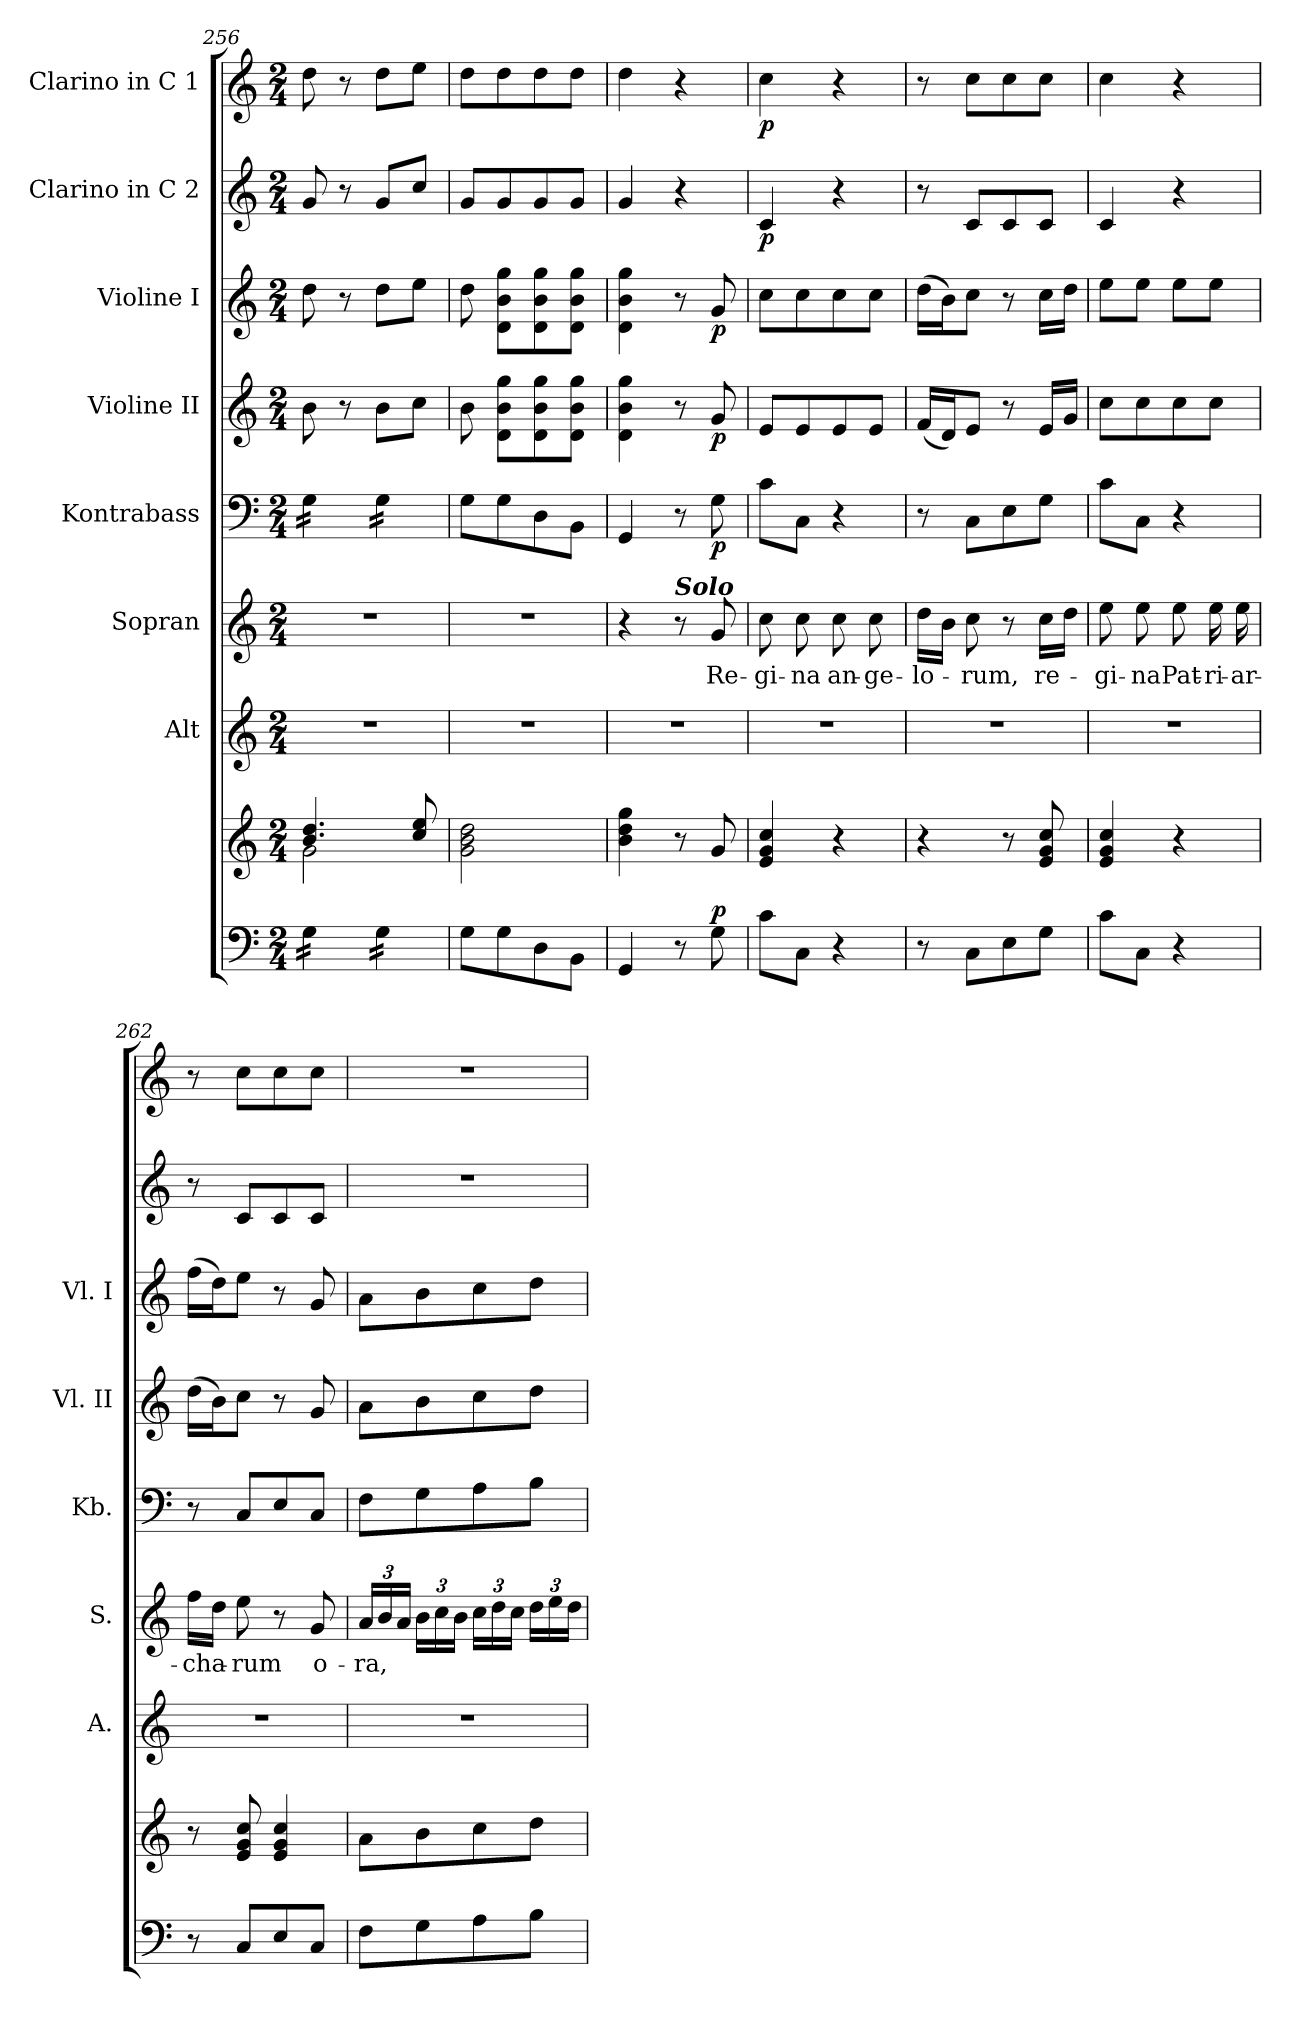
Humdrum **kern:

**kern	**kern	**dynam	**kern	**kern	**text	**kern	**dynam	**kern	**dynam	**kern	**dynam	**kern	**dynam	**kern	**dynam
*part8	*part8	*part8	*part7	*part6	*part6	*part5	*part5	*part4	*part4	*part3	*part3	*part2	*part2	*part1	*part1
*staff9	*staff8	*staff8/9	*staff7	*staff6	*staff6	*staff5	*staff5	*staff4	*staff4	*staff3	*staff3	*staff2	*staff2	*staff1	*staff1
*	*	*	*I"Alt	*I"Sopran	*	*I"Kontrabass	*	*I"Violine II	*	*I"Violine I	*	*I"Clarino in C 2	*	*I"Clarino in C 1	*
*	*	*	*I'A.	*I'S.	*	*I'Kb.	*	*I'Vl. II	*	*I'Vl. I	*	*	*	*	*
!!LO:PB:g=z
*clefF4	*clefG2	*	*clefG2	*clefG2	*	*clefF4	*	*clefG2	*	*clefG2	*	*clefG2	*	*clefG2	*
*	*	*	*	*	*	*ITrd7c12	*	*	*	*	*	*	*	*	*
*k[]	*k[]	*	*k[]	*k[]	*	*k[]	*	*k[]	*	*k[]	*	*k[]	*	*k[]	*
*C:	*C:	*	*C:	*C:	*	*C:	*	*C:	*	*C:	*	*C:	*	*C:	*
*M2/4	*M2/4	*	*M2/4	*M2/4	*	*M2/4	*	*M2/4	*	*M2/4	*	*M2/4	*	*M2/4	*
=256	=256	=256	=256	=256	=256	=256	=256	=256	=256	=256	=256	=256	=256	=256	=256
*	*^	*	*	*	*	*	*	*	*	*	*	*	*	*	*
*tremolo	*	*	*	*	*	*	*	*	*	*	*	*	*	*	*	*
*	*	*	*	*	*	*	*tremolo	*	*	*	*	*	*	*	*	*
16G\LL	4.b/ 4.dd/	2g\	.	2r	2r	.	16GG\LL	.	8b\	.	8dd\	.	8g/	.	8dd\	.
16G\	.	.	.	.	.	.	16GG\	.	.	.	.	.	.	.	.	.
16G\	.	.	.	.	.	.	16GG\	.	8r	.	8r	.	8r	.	8r	.
16G\JJ	.	.	.	.	.	.	16GG\JJ	.	.	.	.	.	.	.	.	.
16G\LL	.	.	.	.	.	.	16GG\LL	.	8b\L	.	8dd\L	.	8g/L	.	8dd\L	.
16G\	.	.	.	.	.	.	16GG\	.	.	.	.	.	.	.	.	.
16G\	8cc/ 8ee/	.	.	.	.	.	16GG\	.	8cc\J	.	8ee\J	.	8cc/J	.	8ee\J	.
16G\JJ	.	.	.	.	.	.	16GG\JJ	.	.	.	.	.	.	.	.	.
*	*	*	*	*	*	*	*Xtremolo	*	*	*	*	*	*	*	*	*
*Xtremolo	*	*	*	*	*	*	*	*	*	*	*	*	*	*	*	*
*	*v	*v	*	*	*	*	*	*	*	*	*	*	*	*	*	*
=257	=257	=257	=257	=257	=257	=257	=257	=257	=257	=257	=257	=257	=257	=257	=257
8G\L	2g\ 2b\ 2dd\	.	2r	2r	.	8GG\L	.	8b\	.	8dd\	.	8g/L	.	8dd\L	.
8G\	.	.	.	.	.	8GG\	.	8d\ 8b\ 8gg\L	.	8d\ 8b\ 8gg\L	.	8g/	.	8dd\	.
8D\	.	.	.	.	.	8DD\	.	8d\ 8b\ 8gg\	.	8d\ 8b\ 8gg\	.	8g/	.	8dd\	.
8BB\J	.	.	.	.	.	8BBB\J	.	8d\ 8b\ 8gg\J	.	8d\ 8b\ 8gg\J	.	8g/J	.	8dd\J	.
=258	=258	=258	=258	=258	=258	=258	=258	=258	=258	=258	=258	=258	=258	=258	=258
4GG/	4b\ 4dd\ 4gg\	.	2r	4r	.	4GGG/	.	4d\ 4b\ 4gg\	.	4d\ 4b\ 4gg\	.	4g/	.	4dd\	.
!	!	!	!	!LO:TX:a:Bi:t=Solo	!	!	!	!	!	!	!	!	!	!	!
8r	8r	.	.	8r	.	8r	.	8r	.	8r	.	4r	.	4r	.
!	!	!LO:DY:a=2	!	!	!LO:LY:b	!	!LO:DY:b	!	!LO:DY:b	!	!LO:DY:b	!	!	!	!
8G\	8g/	p	.	8g/	Re-	8GG\	p	8g/	p	8g/	p	.	.	.	.
=259	=259	=259	=259	=259	=259	=259	=259	=259	=259	=259	=259	=259	=259	=259	=259
!	!	!	!	!	!LO:LY:b	!	!	!	!	!	!	!	!LO:DY:b	!	!LO:DY:b
8c\L	4e/ 4g/ 4cc/	.	2r	8cc\	-gi-	8C\L	.	8e/L	.	8cc\L	.	4c/	p	4cc\	p
!	!	!	!	!	!LO:LY:b	!	!	!	!	!	!	!	!	!	!
8C\J	.	.	.	8cc\	-na	8CC\J	.	8e/	.	8cc\	.	.	.	.	.
!	!	!	!	!	!LO:LY:b	!	!	!	!	!	!	!	!	!	!
4r	4r	.	.	8cc\	an-	4r	.	8e/	.	8cc\	.	4r	.	4r	.
!	!	!	!	!	!LO:LY:b	!	!	!	!	!	!	!	!	!	!
.	.	.	.	8cc\	-ge-	.	.	8e/J	.	8cc\J	.	.	.	.	.
=260	=260	=260	=260	=260	=260	=260	=260	=260	=260	=260	=260	=260	=260	=260	=260
!	!	!	!	!	!LO:LY:b	!	!	!	!	!	!	!	!	!	!
8r	4r	.	2r	16dd\LL	-lo-	8r	.	(<16f/LL	.	(>16dd\LL	.	8r	.	8r	.
.	.	.	.	16b\JJ	.	.	.	16d/J)	.	16b\J)	.	.	.	.	.
!	!	!	!	!	!LO:LY:b	!	!	!	!	!	!	!	!	!	!
8C\L	.	.	.	8cc\	-rum,	8CC\L	.	8e/J	.	8cc\J	.	8c/L	.	8cc\L	.
8E\	8r	.	.	8r	.	8EE\	.	8r	.	8r	.	8c/	.	8cc\	.
!	!	!	!	!	!LO:LY:b	!	!	!	!	!	!	!	!	!	!
8G\J	8e/ 8g/ 8cc/	.	.	16cc\LL	re-	8GG\J	.	16e/LL	.	16cc\LL	.	8c/J	.	8cc\J	.
.	.	.	.	16dd\JJ	.	.	.	16g/JJ	.	16dd\JJ	.	.	.	.	.
=261	=261	=261	=261	=261	=261	=261	=261	=261	=261	=261	=261	=261	=261	=261	=261
!	!	!	!	!	!LO:LY:b	!	!	!	!	!	!	!	!	!	!
8c\L	4e/ 4g/ 4cc/	.	2r	8ee\	-gi-	8C\L	.	8cc\L	.	8ee\L	.	4c/	.	4cc\	.
!	!	!	!	!	!LO:LY:b	!	!	!	!	!	!	!	!	!	!
8C\J	.	.	.	8ee\	-na	8CC\J	.	8cc\	.	8ee\J	.	.	.	.	.
!	!	!	!	!	!LO:LY:b	!	!	!	!	!	!	!	!	!	!
4r	4r	.	.	8ee\	Pat-	4r	.	8cc\	.	8ee\L	.	4r	.	4r	.
!	!	!	!	!	!LO:LY:b	!	!	!	!	!	!	!	!	!	!
.	.	.	.	16ee\	-ri-	.	.	8cc\J	.	8ee\J	.	.	.	.	.
!	!	!	!	!	!LO:LY:b	!	!	!	!	!	!	!	!	!	!
.	.	.	.	16ee\	-ar-	.	.	.	.	.	.	.	.	.	.
=262	=262	=262	=262	=262	=262	=262	=262	=262	=262	=262	=262	=262	=262	=262	=262
!	!	!	!	!	!LO:LY:b	!	!	!	!	!	!	!	!	!	!
8r	8r	.	2r	16ff\LL	-cha-	8r	.	(>16dd\LL	.	(>16ff\LL	.	8r	.	8r	.
.	.	.	.	16dd\JJ	.	.	.	16b\J)	.	16dd\J)	.	.	.	.	.
!	!	!	!	!	!LO:LY:b	!	!	!	!	!	!	!	!	!	!
8C/L	8e/ 8g/ 8cc/	.	.	8ee\	-rum	8CC/L	.	8cc\J	.	8ee\J	.	8c/L	.	8cc\L	.
8E/	4e/ 4g/ 4cc/	.	.	8r	.	8EE/	.	8r	.	8r	.	8c/	.	8cc\	.
!	!	!	!	!	!LO:LY:b	!	!	!	!	!	!	!	!	!	!
8C/J	.	.	.	8g/	o-	8CC/J	.	8g/	.	8g/	.	8c/J	.	8cc\J	.
=263	=263	=263	=263	=263	=263	=263	=263	=263	=263	=263	=263	=263	=263	=263	=263
*	*	*	*	*Xbrackettup	*	*	*	*	*	*	*	*	*	*	*
!	!	!	!	!	!LO:LY:b	!	!	!	!	!	!	!	!	!	!
8F\L	8a\L	.	2r	24a/LL	-ra,	8FF\L	.	8a\L	.	8a\L	.	2r	.	2r	.
.	.	.	.	24b/	.	.	.	.	.	.	.	.	.	.	.
.	.	.	.	24a/JJ	.	.	.	.	.	.	.	.	.	.	.
8G\	8b\	.	.	24b\LL	.	8GG\	.	8b\	.	8b\	.	.	.	.	.
.	.	.	.	24cc\	.	.	.	.	.	.	.	.	.	.	.
.	.	.	.	24b\JJ	.	.	.	.	.	.	.	.	.	.	.
8A\	8cc\	.	.	24cc\LL	.	8AA\	.	8cc\	.	8cc\	.	.	.	.	.
.	.	.	.	24dd\	.	.	.	.	.	.	.	.	.	.	.
.	.	.	.	24cc\JJ	.	.	.	.	.	.	.	.	.	.	.
8B\J	8dd\J	.	.	24dd\LL	.	8BB\J	.	8dd\J	.	8dd\J	.	.	.	.	.
.	.	.	.	24ee\	.	.	.	.	.	.	.	.	.	.	.
.	.	.	.	24dd\JJ	.	.	.	.	.	.	.	.	.	.	.
=	=	=	=	=	=	=	=	=	=	=	=	=	=	=	=
*-	*-	*-	*-	*-	*-	*-	*-	*-	*-	*-	*-	*-	*-	*-	*-
